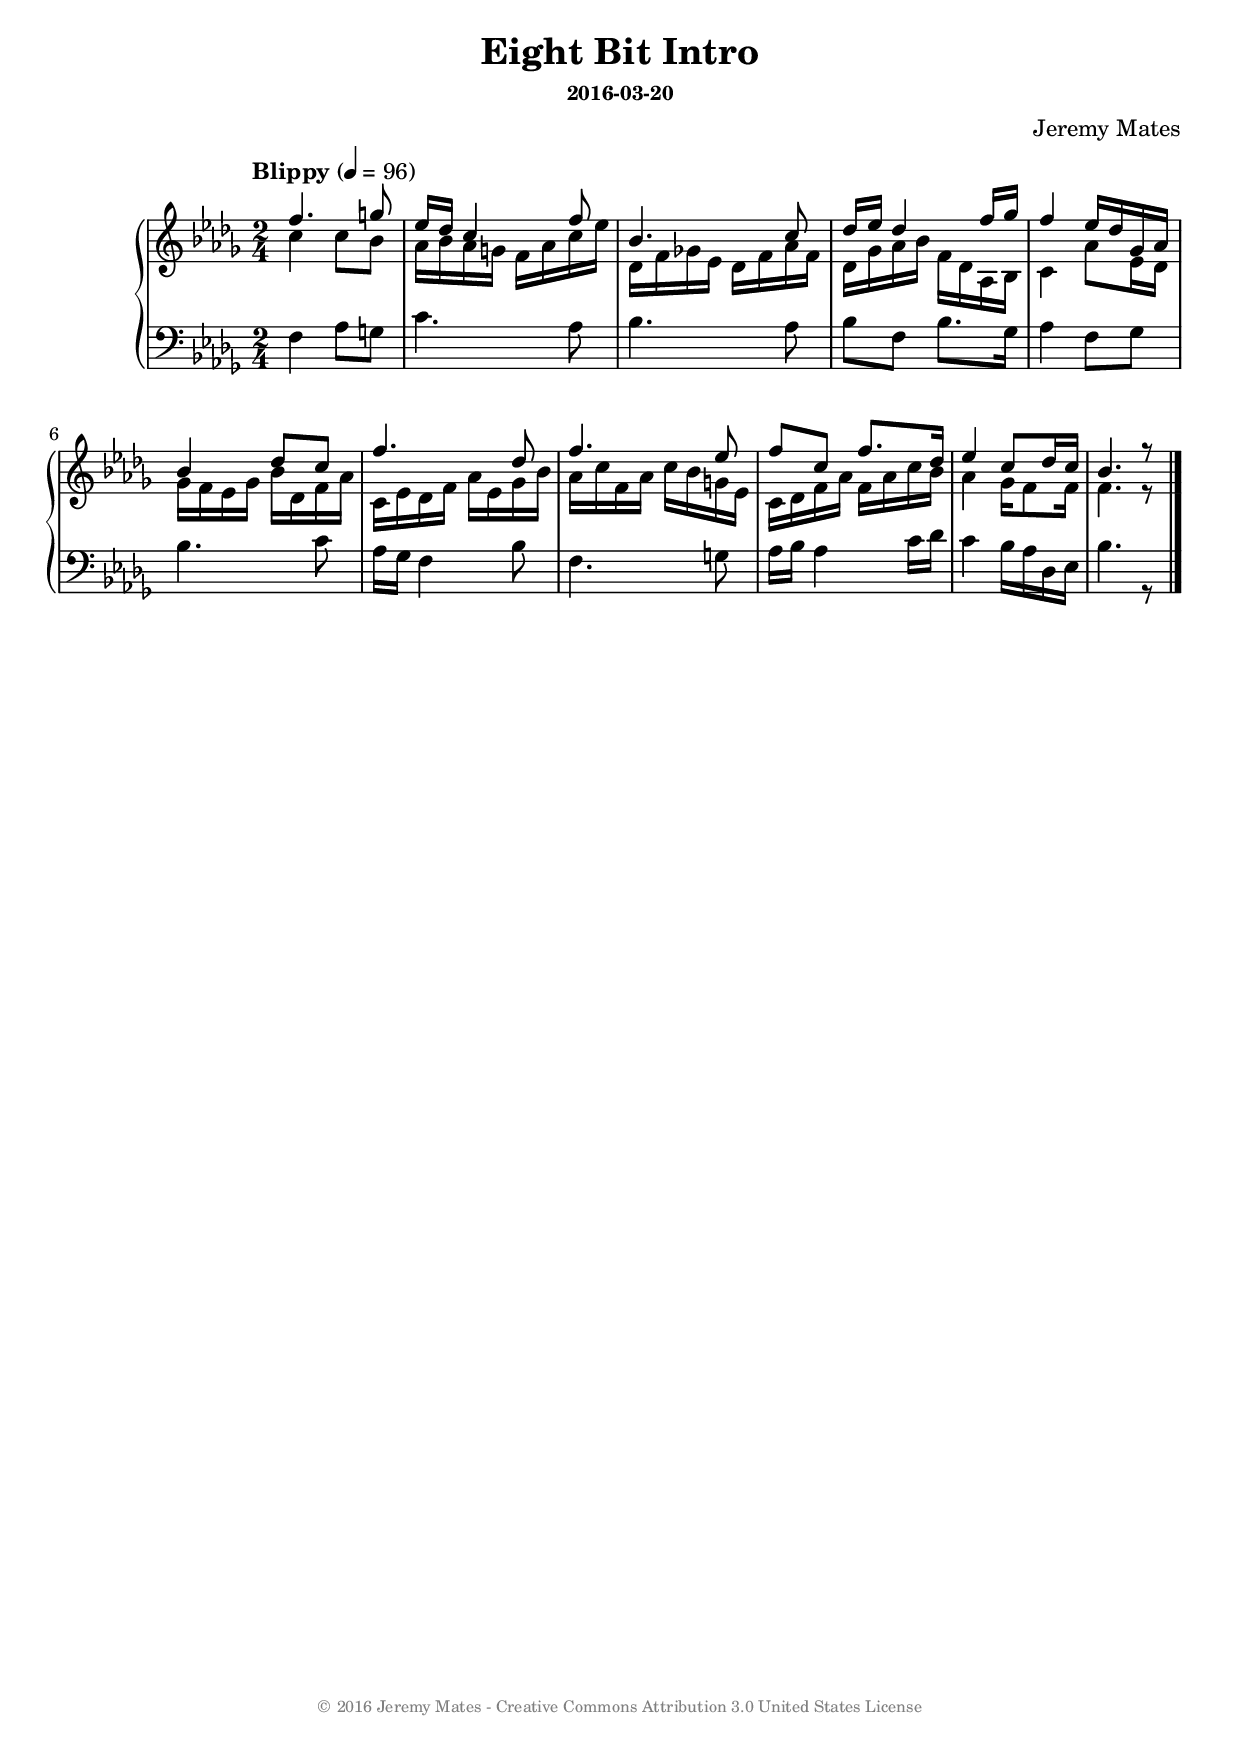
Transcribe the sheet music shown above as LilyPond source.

%%%%%%%%%%%%%%%%%%%%%%%%%%%%%%%%%%%%%%%%%%%%%%%%%%%%%%%%%%%%%%%%%%%%%%%%%%%%
%
% LilyPond engraving system - http://www.lilypond.org/

\version  "2.18.2"
\include  "articulate.ly"

\header {
  title       = "Eight Bit Intro"
  composer    = "Jeremy Mates"
  subsubtitle = "2016-03-20"
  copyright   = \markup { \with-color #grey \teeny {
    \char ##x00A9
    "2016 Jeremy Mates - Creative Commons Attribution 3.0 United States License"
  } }
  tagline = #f
}

normtempo = { \tempo "Blippy" 4=96 }

keytempoetc = {
  \accidentalStyle "neo-modern"
  \time 2/4
  \normtempo

  \key bes \minor
}

%%%%%%%%%%%%%%%%%%%%%%%%%%%%%%%%%%%%%%%%%%%%%%%%%%%%%%%%%%%%%%%%%%%%%%%%%%%%%%
%
% Music

sopa = \relative c'' {
  f4. g8
  ees16 des c4 f8
  bes,4. c8
  des16 ees des4 f16 ges

  f4 ees16 des ges, aes 
  bes4 des8 c
  f4. des8
  f4. ees8

  f8 c f8. des16
  ees4 c8 des16 c
  bes4. r8
}

altoa = \relative g' {
  c4 c8 bes
  aes16 bes aes16 g f16 aes c ees
  des,16 f ges ees des f aes f
  des16 ges aes16 bes f des aes bes

  c4 aes'8 ees16 des
  ges16 f ees ges bes des, f aes
  c,16 ees des f aes ees ges bes
  aes16 c f, aes c bes g ees

  c16 des f aes f aes c bes
  aes4 ges16 f8 f16
  f4. r8
}

bassa = \relative b {
  f4 aes8 g
  c4. aes8
  bes4. aes8
  bes8 f bes8. ges16

  aes4 f8 ges
  bes4. c8
  aes16 ges f4 bes8
  f4. g8

  aes16 bes aes4 c16 des
  c4 bes16 aes des, ees
  bes'4. r8
}

%%%%%%%%%%%%%%%%%%%%%%%%%%%%%%%%%%%%%%%%%%%%%%%%%%%%%%%%%%%%%%%%%%%%%%%%%%%%%%
%
% MIDI

msop = \new Voice { \articulate {
  \keytempoetc
  \sopa
} }

malto = \new Voice { \articulate {
  \keytempoetc
  \altoa
} }

mbass = \new Voice { \articulate {
  \keytempoetc
  \bassa
} }

themidi = {
 <<
  \set Score.midiChannelMapping = #'staff

  % on the wild assumption the NES Composer soundfont is available
  \new Staff = "v0" {
    << \msop \malto \mbass >>
  }
  \new Staff = "v1" {
    \set Staff.midiInstrument = #"electric piano 1"
    << \msop \malto \mbass >>
  }
  \new Staff = "v2" {
    \set Staff.midiInstrument = #"electric piano 2"
    << \msop \malto \mbass >>
  }
 >>
}

\score {
  \themidi
  \midi { }
}

%%%%%%%%%%%%%%%%%%%%%%%%%%%%%%%%%%%%%%%%%%%%%%%%%%%%%%%%%%%%%%%%%%%%%%%%%%%%%%
%
% Score

ssop = \new Voice {
  \keytempoetc
  \voiceOne
  \sopa
  \bar "|."
}

salto = \new Voice {
  \keytempoetc
  \voiceTwo
  \altoa
  \bar "|."
}

sbass = \new Voice {
  \keytempoetc
  \voiceFour
  \bassa
  \bar "|."
}

upper = {
  \clef treble
  \set Staff.printPartCombineTexts = ##f
  \partcombine \ssop \salto
}

lower = {
  \clef bass
  \sbass
}

thescore = {
 <<
  \new PianoStaff << \new Staff \upper \new Staff \lower >>
 >>
}

\score {
  \thescore
  \layout { }
}
